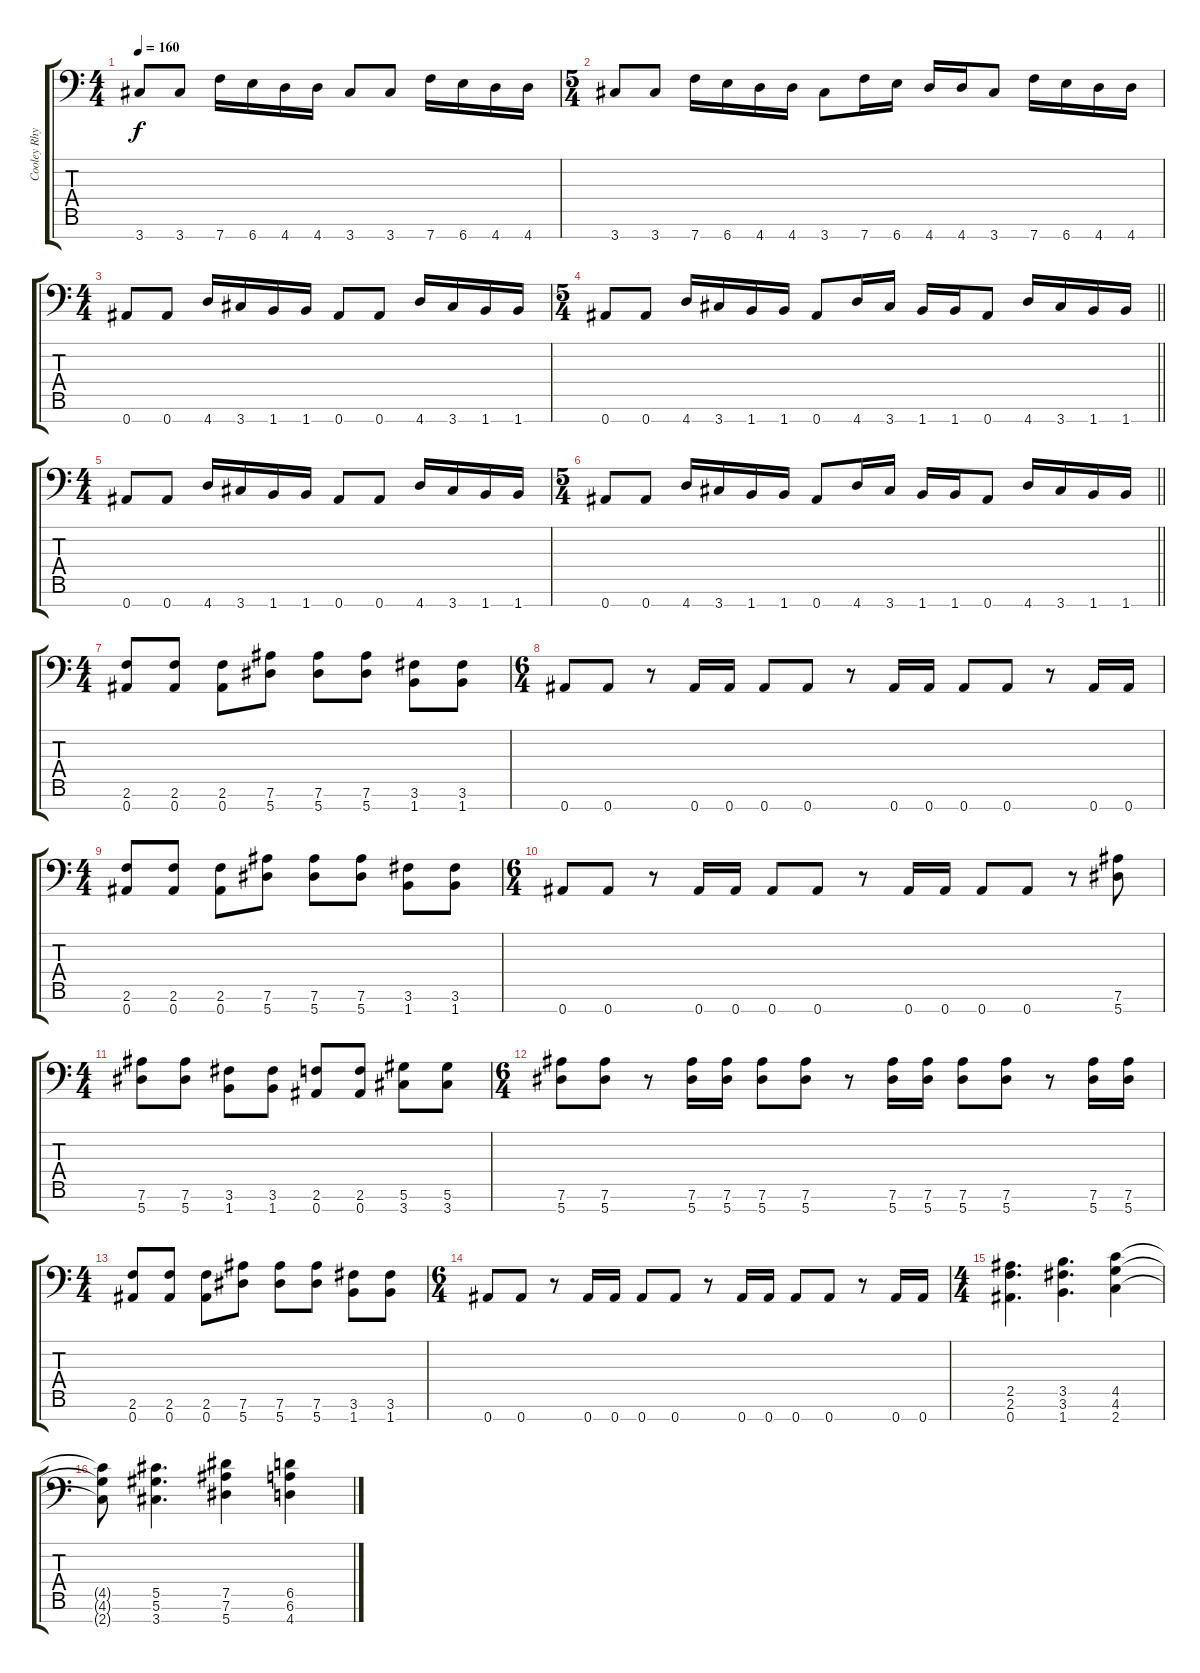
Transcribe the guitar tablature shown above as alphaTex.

\track ("Cooley Rhythm" "Cooley Rhy") {instrument distortionguitar}
\staff {score tabs}
\tuning (Eb4 Bb3 Gb3 Db3 Ab2 Eb2 Bb1) {hide}
\ts (4 4)
\tempo 160
\clef f4
\ks c
3.7.8{dy f} 3.7.8 7.7.16 6.7.16 4.7.16 4.7.16 3.7.8 3.7.8 7.7.16 6.7.16 4.7.16 4.7.16 |
\ts (5 4)
3.7.8 3.7.8 7.7.16 6.7.16 4.7.16 4.7.16 3.7.8 7.7.16 6.7.16 4.7.16 4.7.16 3.7.8 7.7.16 6.7.16 4.7.16 4.7.16 |
\ts (4 4)
0.7.8 0.7.8 4.7.16 3.7.16 1.7.16 1.7.16 0.7.8 0.7.8 4.7.16 3.7.16 1.7.16 1.7.16 |
\ts (5 4)
\barLineRight lightlight
0.7.8 0.7.8 4.7.16 3.7.16 1.7.16 1.7.16 0.7.8 4.7.16 3.7.16 1.7.16 1.7.16 0.7.8 4.7.16 3.7.16 1.7.16 1.7.16 |
\ts (4 4)
0.7.8 0.7.8 4.7.16 3.7.16 1.7.16 1.7.16 0.7.8 0.7.8 4.7.16 3.7.16 1.7.16 1.7.16 |
\ts (5 4)
\barLineRight lightlight
0.7.8 0.7.8 4.7.16 3.7.16 1.7.16 1.7.16 0.7.8 4.7.16 3.7.16 1.7.16 1.7.16 0.7.8 4.7.16 3.7.16 1.7.16 1.7.16 |
\ts (4 4)
(2.6 0.7).8 (2.6 0.7).8 (2.6 0.7).8 (7.6 5.7).8 (7.6 5.7).8 (7.6 5.7).8 (3.6 1.7).8 (3.6 1.7).8 |
\ts (6 4)
0.7.8 0.7.8 r.8 0.7.16 0.7.16 0.7.8 0.7.8 r.8 0.7.16 0.7.16 0.7.8 0.7.8 r.8 0.7.16 0.7.16 |
\ts (4 4)
(2.6 0.7).8 (2.6 0.7).8 (2.6 0.7).8 (7.6 5.7).8 (7.6 5.7).8 (7.6 5.7).8 (3.6 1.7).8 (3.6 1.7).8 |
\ts (6 4)
0.7.8 0.7.8 r.8 0.7.16 0.7.16 0.7.8 0.7.8 r.8 0.7.16 0.7.16 0.7.8 0.7.8 r.8 (7.6 5.7).8 |
\ts (4 4)
(7.6 5.7).8 (7.6 5.7).8 (3.6 1.7).8 (3.6 1.7).8 (2.6 0.7).8 (2.6 0.7).8 (5.6 3.7).8 (5.6 3.7).8 |
\ts (6 4)
(7.6 5.7).8 (7.6 5.7).8 r.8 (7.6 5.7).16 (7.6 5.7).16 (7.6 5.7).8 (7.6 5.7).8 r.8 (7.6 5.7).16 (7.6 5.7).16 (7.6 5.7).8 (7.6 5.7).8 r.8 (7.6 5.7).16 (7.6 5.7).16 |
\ts (4 4)
(2.6 0.7).8 (2.6 0.7).8 (2.6 0.7).8 (7.6 5.7).8 (7.6 5.7).8 (7.6 5.7).8 (3.6 1.7).8 (3.6 1.7).8 |
\ts (6 4)
0.7.8 0.7.8 r.8 0.7.16 0.7.16 0.7.8 0.7.8 r.8 0.7.16 0.7.16 0.7.8 0.7.8 r.8 0.7.16 0.7.16 |
\ts (4 4)
(2.5 2.6 0.7).4{d} (3.5 3.6 1.7).4{d} (4.5 4.6 2.7).4 |
(4.5{t} 4.6{t} 2.7{t}).8 (5.5 5.6 3.7).4{d} (7.5 7.6 5.7).4 (6.5 6.6 4.7).4
